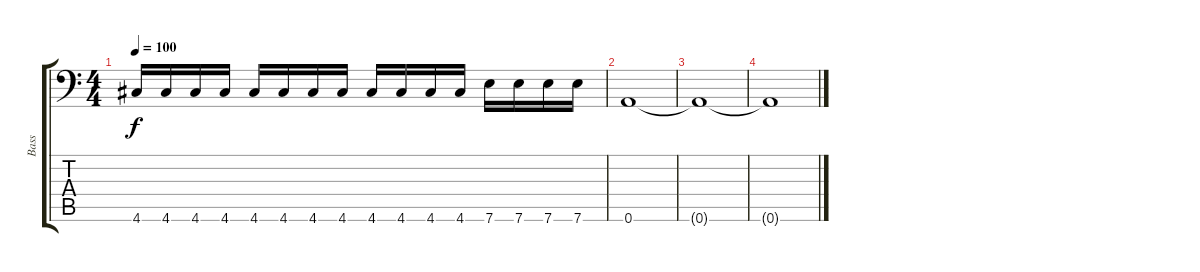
\track ("Bass" "Bass") {instrument electricbassfinger}
\staff {score tabs}
\tuning (A3 E3 C3 G2 D2 A1) {hide}
\ts (4 4)
\tempo 100
\clef f4
\ks c
4.6.16{dy f} 4.6.16 4.6.16 4.6.16 4.6.16 4.6.16 4.6.16 4.6.16 4.6.16 4.6.16 4.6.16 4.6.16 7.6.16 7.6.16 7.6.16 7.6.16 |
0.6.1 |
0.6{t}.1 |
0.6{t}.1
